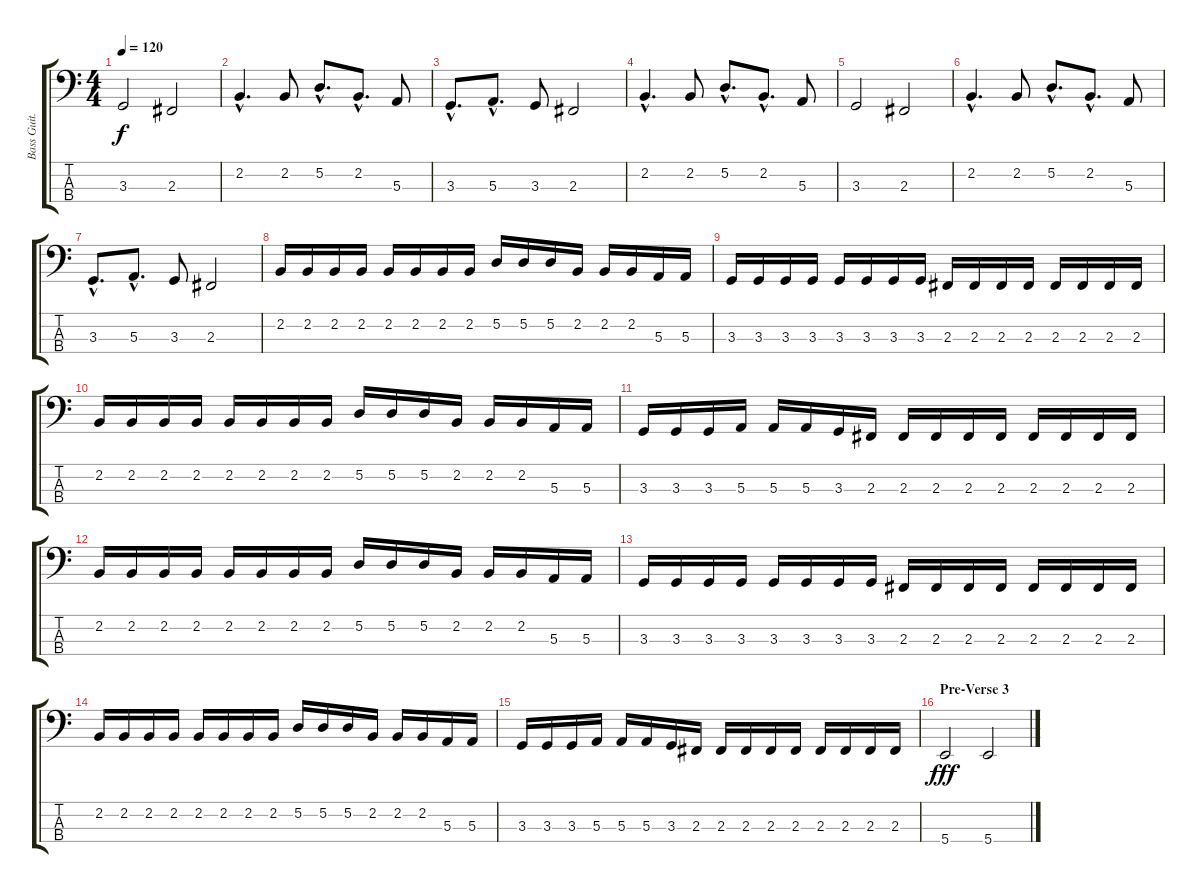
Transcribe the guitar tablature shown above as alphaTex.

\track ("Bass Guit." "Bass Guit.") {instrument electricbasspick}
\staff {score tabs}
\tuning (D2 A1 E1 B0) {hide}
\ts (4 4)
\tempo 120
\clef f4
\ks c
3.3.2{dy f} 2.3.2 |
2.2{hac}.4{d} 2.2.8 5.2{hac}.8{d} 2.2{hac}.8{d} 5.3.8 |
3.3{hac}.8{d} 5.3{hac}.8{d} 3.3.8 2.3.2 |
2.2{hac}.4{d} 2.2.8 5.2{hac}.8{d} 2.2{hac}.8{d} 5.3.8 |
3.3.2 2.3.2 |
2.2{hac}.4{d} 2.2.8 5.2{hac}.8{d} 2.2{hac}.8{d} 5.3.8 |
3.3{hac}.8{d} 5.3{hac}.8{d} 3.3.8 2.3.2 |
2.2.16 2.2.16 2.2.16 2.2.16 2.2.16 2.2.16 2.2.16 2.2.16 5.2.16 5.2.16 5.2.16 2.2.16 2.2.16 2.2.16 5.3.16 5.3.16 |
3.3.16 3.3.16 3.3.16 3.3.16 3.3.16 3.3.16 3.3.16 3.3.16 2.3.16 2.3.16 2.3.16 2.3.16 2.3.16 2.3.16 2.3.16 2.3.16 |
2.2.16 2.2.16 2.2.16 2.2.16 2.2.16 2.2.16 2.2.16 2.2.16 5.2.16 5.2.16 5.2.16 2.2.16 2.2.16 2.2.16 5.3.16 5.3.16 |
3.3.16 3.3.16 3.3.16 5.3.16 5.3.16 5.3.16 3.3.16 2.3.16 2.3.16 2.3.16 2.3.16 2.3.16 2.3.16 2.3.16 2.3.16 2.3.16 |
2.2.16 2.2.16 2.2.16 2.2.16 2.2.16 2.2.16 2.2.16 2.2.16 5.2.16 5.2.16 5.2.16 2.2.16 2.2.16 2.2.16 5.3.16 5.3.16 |
3.3.16 3.3.16 3.3.16 3.3.16 3.3.16 3.3.16 3.3.16 3.3.16 2.3.16 2.3.16 2.3.16 2.3.16 2.3.16 2.3.16 2.3.16 2.3.16 |
2.2.16 2.2.16 2.2.16 2.2.16 2.2.16 2.2.16 2.2.16 2.2.16 5.2.16 5.2.16 5.2.16 2.2.16 2.2.16 2.2.16 5.3.16 5.3.16 |
3.3.16 3.3.16 3.3.16 5.3.16 5.3.16 5.3.16 3.3.16 2.3.16 2.3.16 2.3.16 2.3.16 2.3.16 2.3.16 2.3.16 2.3.16 2.3.16 |
\section ("" "Pre-Verse 3")
5.4.2{dy fff} 5.4.2
